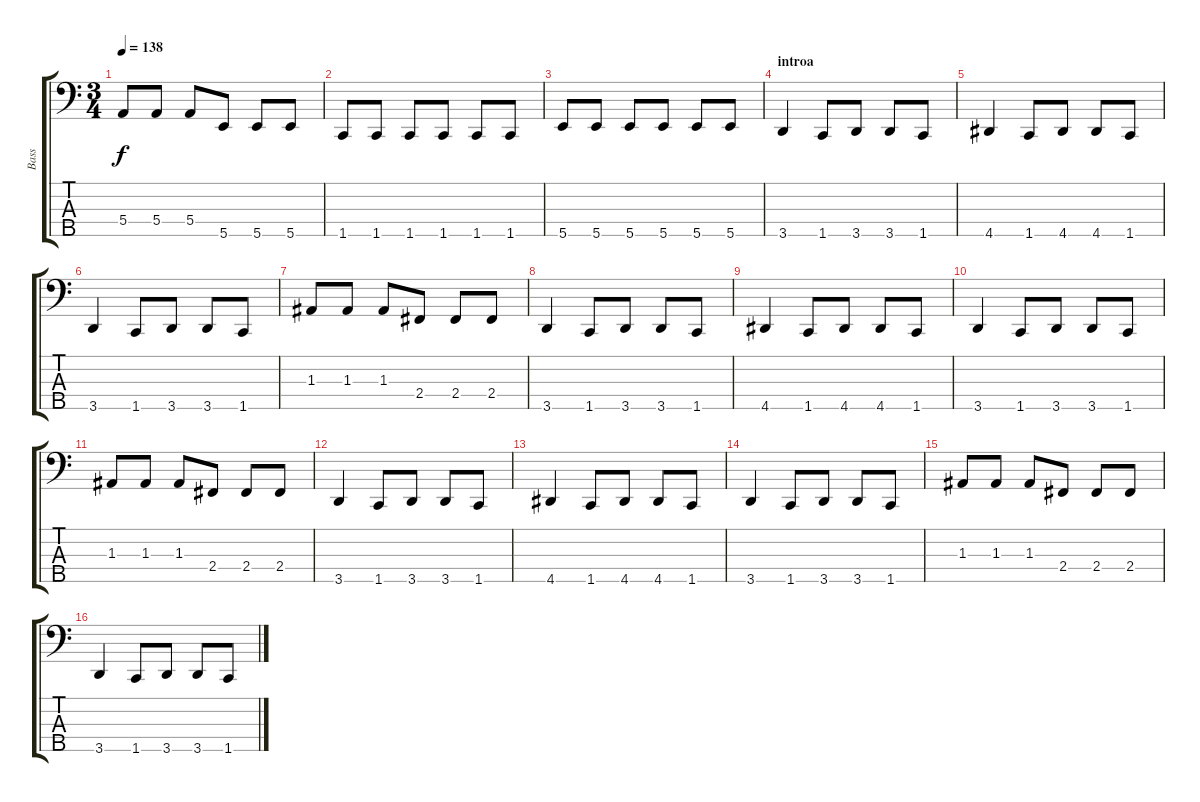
\track ("Bass" "Bass") {instrument electricbassfinger}
\staff {score tabs}
\tuning (G2 D2 A1 E1 B0) {hide}
\ts (3 4)
\tempo 138
\clef f4
\ks c
5.4.8{dy f} 5.4.8 5.4.8 5.5.8 5.5.8 5.5.8 |
1.5.8 1.5.8 1.5.8 1.5.8 1.5.8 1.5.8 |
5.5.8 5.5.8 5.5.8 5.5.8 5.5.8 5.5.8 |
\section ("" "introa")
3.5.4 1.5.8 3.5.8 3.5.8 1.5.8 |
4.5.4 1.5.8 4.5.8 4.5.8 1.5.8 |
3.5.4 1.5.8 3.5.8 3.5.8 1.5.8 |
1.3.8 1.3.8 1.3.8 2.4.8 2.4.8 2.4.8 |
3.5.4 1.5.8 3.5.8 3.5.8 1.5.8 |
4.5.4 1.5.8 4.5.8 4.5.8 1.5.8 |
3.5.4 1.5.8 3.5.8 3.5.8 1.5.8 |
1.3.8 1.3.8 1.3.8 2.4.8 2.4.8 2.4.8 |
3.5.4 1.5.8 3.5.8 3.5.8 1.5.8 |
4.5.4 1.5.8 4.5.8 4.5.8 1.5.8 |
3.5.4 1.5.8 3.5.8 3.5.8 1.5.8 |
1.3.8 1.3.8 1.3.8 2.4.8 2.4.8 2.4.8 |
3.5.4 1.5.8 3.5.8 3.5.8 1.5.8
